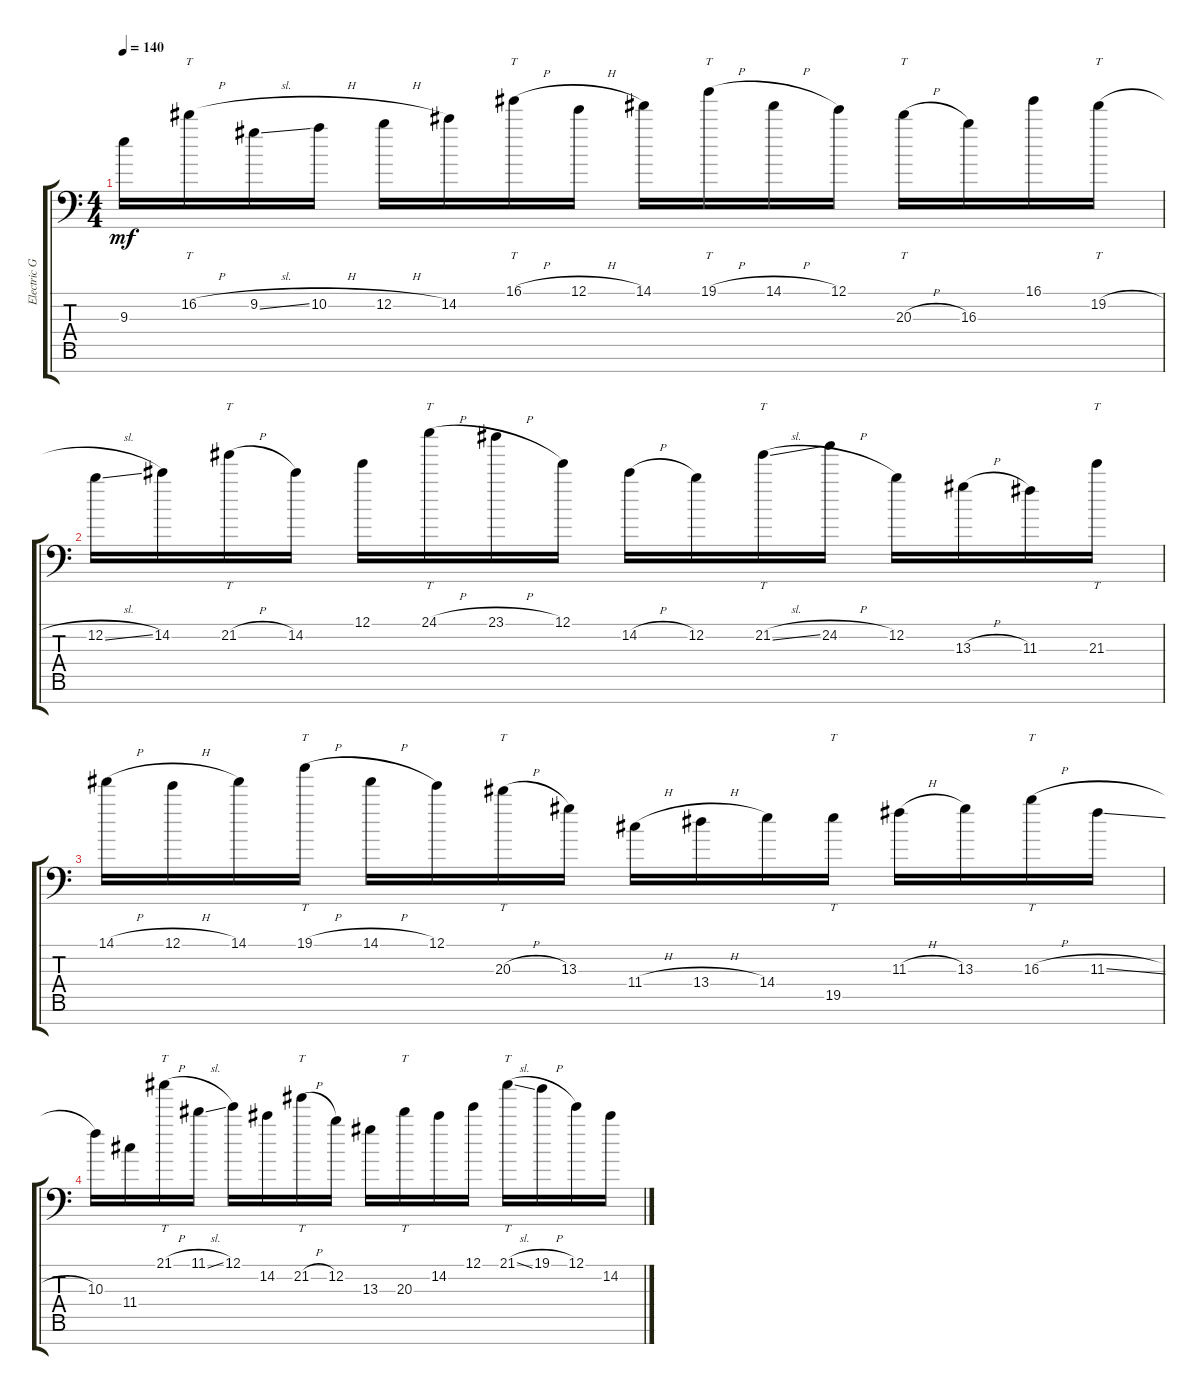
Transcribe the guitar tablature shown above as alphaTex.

\track ("Electric Guitar" "Electric G") {instrument distortionguitar}
\staff {score tabs}
\tuning (E4 B3 G3 D3 A2 E2 A1) {hide}
\ts (4 4)
\tempo 140
\clef f4
\ks c
9.3{t}.16{dy mf} 16.2{h}.16{tt} 9.2{sl}.16 10.2{h}.16 12.2{h}.16 14.2.16 16.1{h}.16{tt} 12.1{h}.16 14.1.16 19.1{h}.16{tt} 14.1{h}.16 12.1.16 20.3{h}.16{tt} 16.3.16 16.1.16 19.2{h}.16{tt} |
12.2{sl}.16 14.2.16 21.2{h}.16{tt} 14.2.16 12.1.16 24.1{h}.16{tt} 23.1{h}.16 12.1.16 14.2{h}.16 12.2.16 21.2{sl}.16{tt} 24.2{h}.16 12.2.16 13.3{h}.16 11.3.16 21.3.16{tt} |
14.1{h}.16 12.1{h}.16 14.1.16 19.1{h}.16{tt} 14.1{h}.16 12.1.16 20.3{h}.16{tt} 13.3.16 11.4{h}.16 13.4{h}.16 14.4.16 19.5.16{tt} 11.3{h}.16 13.3.16 16.3{h}.16{tt} 11.3{sl}.16 |
10.3.16 11.4.16 21.1{h}.16{tt} 11.1{sl}.16 12.1.16 14.2.16 21.2{h}.16{tt} 12.2.16 13.3.16 20.3.16{tt} 14.2.16 12.1.16 21.1{sl}.16{tt} 19.1{h}.16 12.1.16 14.2.16
